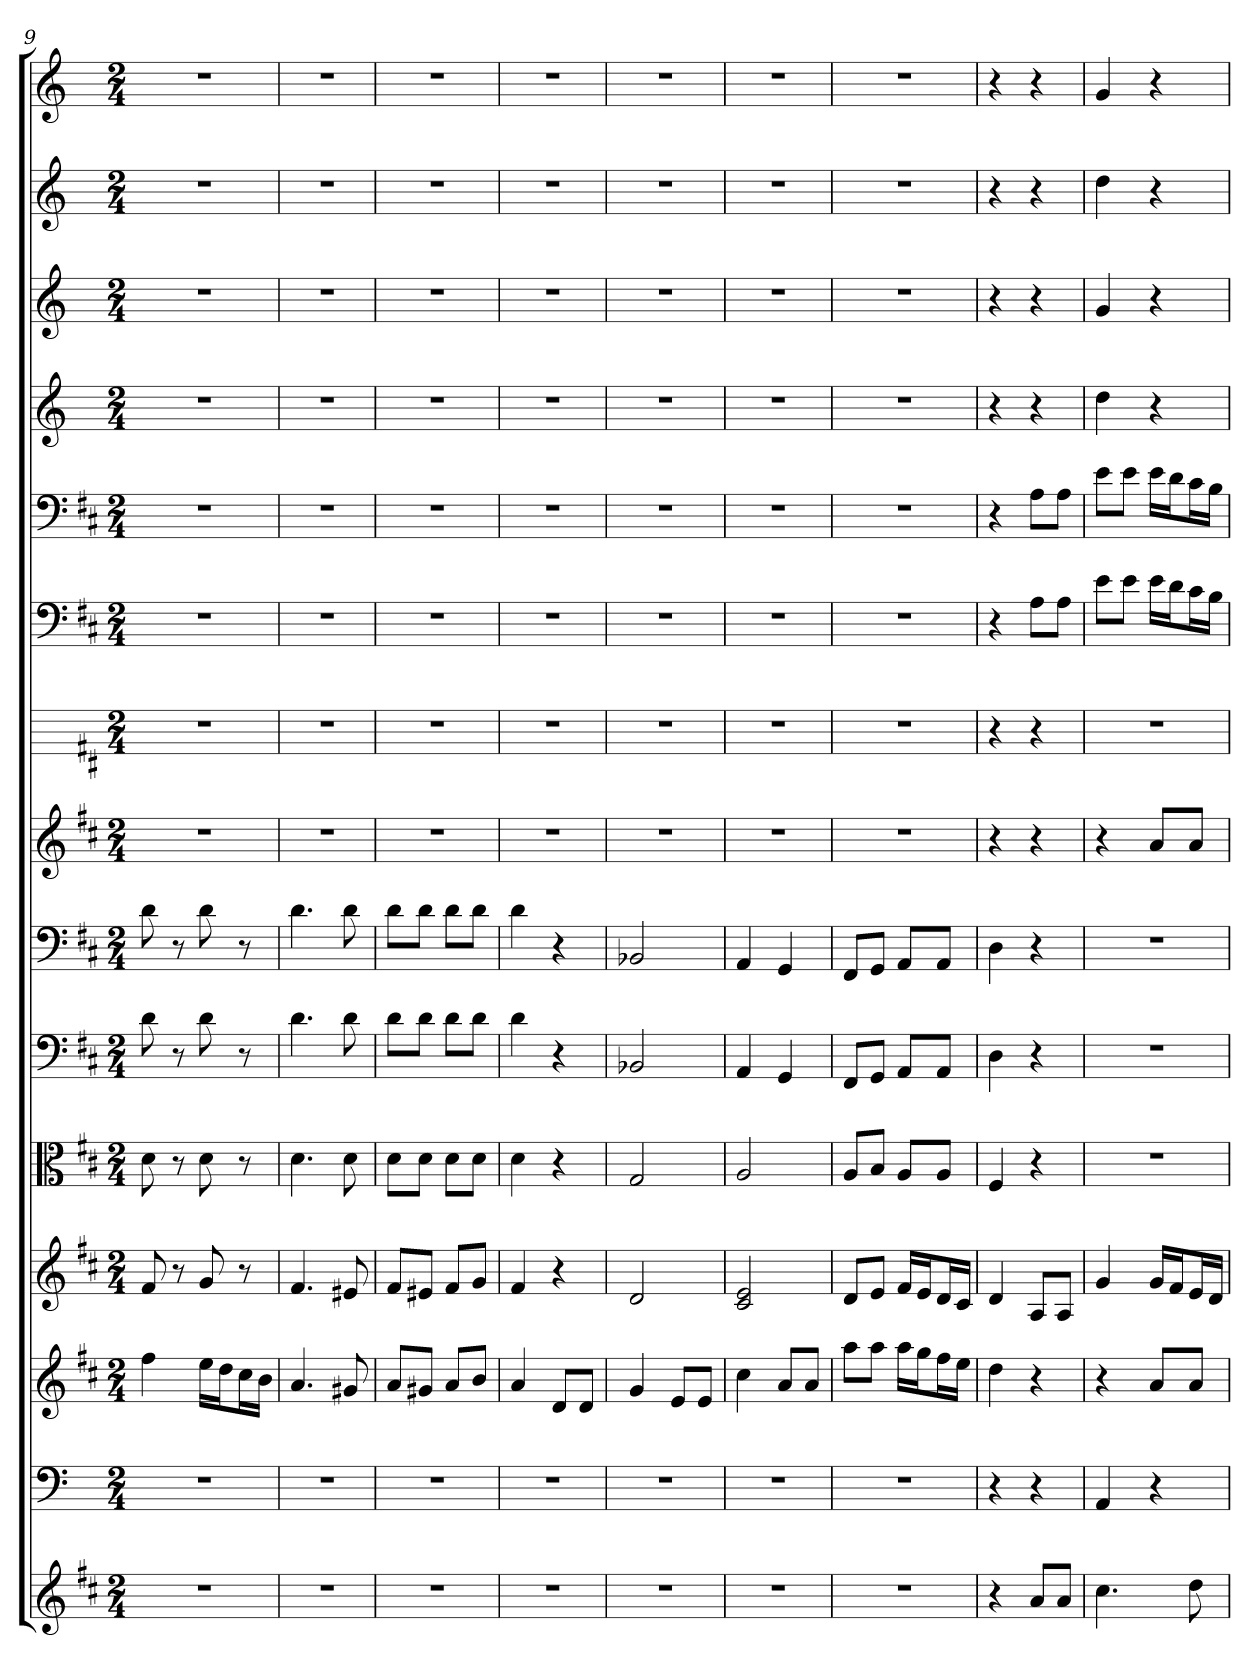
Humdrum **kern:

**kern	**kern	**kern	**kern	**kern	**kern	**kern	**kern	**kern	**kern	**kern	**kern	**kern	**kern	**kern
*part15	*part14	*part13	*part12	*part11	*part10	*part9	*part8	*part7	*part6	*part5	*part4	*part3	*part2	*part1
*staff15	*staff14	*staff13	*staff12	*staff11	*staff10	*staff9	*staff8	*staff7	*staff6	*staff5	*staff4	*staff3	*staff2	*staff1
*	*clefF4	*	*	*clefC3	*clefF4	*clefF4	*	*	*clefF4	*clefF4	*	*	*	*
*k[f#c#]	*k[]	*k[f#c#]	*k[f#c#]	*k[f#c#]	*k[f#c#]	*k[f#c#]	*k[f#c#]	*k[f#c#]	*k[f#c#]	*k[f#c#]	*k[]	*k[]	*k[]	*k[]
*M2/4	*M2/4	*M2/4	*M2/4	*M2/4	*M2/4	*M2/4	*M2/4	*M2/4	*M2/4	*M2/4	*M2/4	*M2/4	*M2/4	*M2/4
=9	=9	=9	=9	=9	=9	=9	=9	=9	=9	=9	=9	=9	=9	=9
2r	2r	4ff#	8f#	8d	8d	8d	2r	2r	2r	2r	2r	2r	2r	2r
.	.	.	8r	8r	8r	8r	.	.	.	.	.	.	.	.
.	.	16eeLL	8g	8d	8d	8d	.	.	.	.	.	.	.	.
.	.	16ddJ	.	.	.	.	.	.	.	.	.	.	.	.
.	.	16cc#L	8r	8r	8r	8r	.	.	.	.	.	.	.	.
.	.	16bJJ	.	.	.	.	.	.	.	.	.	.	.	.
=10	=10	=10	=10	=10	=10	=10	=10	=10	=10	=10	=10	=10	=10	=10
2r	2r	4.a	4.f#	4.d	4.d	4.d	2r	2r	2r	2r	2r	2r	2r	2r
.	.	8g#X	8e#X	8d	8d	8d	.	.	.	.	.	.	.	.
=11	=11	=11	=11	=11	=11	=11	=11	=11	=11	=11	=11	=11	=11	=11
2r	2r	8aL	8f#L	8d\L	8d\L	8d\L	2r	2r	2r	2r	2r	2r	2r	2r
.	.	8g#XJ	8e#XJ	8d\J	8d\J	8d\J	.	.	.	.	.	.	.	.
.	.	8aL	8f#L	8d\L	8d\L	8d\L	.	.	.	.	.	.	.	.
.	.	8bJ	8gJ	8d\J	8d\J	8d\J	.	.	.	.	.	.	.	.
=12	=12	=12	=12	=12	=12	=12	=12	=12	=12	=12	=12	=12	=12	=12
2r	2r	4a	4f#	4d	4d	4d	2r	2r	2r	2r	2r	2r	2r	2r
.	.	8dL	4r	4r	4r	4r	.	.	.	.	.	.	.	.
.	.	8dJ	.	.	.	.	.	.	.	.	.	.	.	.
=13	=13	=13	=13	=13	=13	=13	=13	=13	=13	=13	=13	=13	=13	=13
2r	2r	4g	2d	2G	2BB-X	2BB-X	2r	2r	2r	2r	2r	2r	2r	2r
.	.	8eL	.	.	.	.	.	.	.	.	.	.	.	.
.	.	8eJ	.	.	.	.	.	.	.	.	.	.	.	.
=14	=14	=14	=14	=14	=14	=14	=14	=14	=14	=14	=14	=14	=14	=14
2r	2r	4cc#	2c# 2e	2A	4AA	4AA	2r	2r	2r	2r	2r	2r	2r	2r
.	.	8aL	.	.	4GG	4GG	.	.	.	.	.	.	.	.
.	.	8aJ	.	.	.	.	.	.	.	.	.	.	.	.
=15	=15	=15	=15	=15	=15	=15	=15	=15	=15	=15	=15	=15	=15	=15
2r	2r	8aaL	8dL	8A/L	8FF#/L	8FF#/L	2r	2r	2r	2r	2r	2r	2r	2r
.	.	8aaJ	8eJ	8B/J	8GG/J	8GG/J	.	.	.	.	.	.	.	.
.	.	16aaLL	16f#LL	8A/L	8AA/L	8AA/L	.	.	.	.	.	.	.	.
.	.	16ggJ	16eJ	.	.	.	.	.	.	.	.	.	.	.
.	.	16ff#L	16dL	8A/J	8AA/J	8AA/J	.	.	.	.	.	.	.	.
.	.	16eeJJ	16c#JJ	.	.	.	.	.	.	.	.	.	.	.
=16	=16	=16	=16	=16	=16	=16	=16	=16	=16	=16	=16	=16	=16	=16
4r	4r	4dd	4d	4F#	4D	4D	4r	4r	4r	4r	4r	4r	4r	4r
8aL	4r	4r	8AL	4r	4r	4r	4r	4r	8A\L	8A\L	4r	4r	4r	4r
8aJ	.	.	8AJ	.	.	.	.	.	8A\J	8A\J	.	.	.	.
=17	=17	=17	=17	=17	=17	=17	=17	=17	=17	=17	=17	=17	=17	=17
4.cc#	4AA	4r	4g	2r	2r	2r	4r	2r	8e\L	8e\L	4dd	4g	4dd	4g
.	.	.	.	.	.	.	.	.	8e\J	8e\J	.	.	.	.
.	4r	8aL	16gLL	.	.	.	8aL	.	16e\LL	16e\LL	4r	4r	4r	4r
.	.	.	16f#J	.	.	.	.	.	16d\J	16d\J	.	.	.	.
8dd	.	8aJ	16eL	.	.	.	8aJ	.	16c#\L	16c#\L	.	.	.	.
.	.	.	16dJJ	.	.	.	.	.	16B\JJ	16B\JJ	.	.	.	.
=	=	=	=	=	=	=	=	=	=	=	=	=	=	=
*-	*-	*-	*-	*-	*-	*-	*-	*-	*-	*-	*-	*-	*-	*-
